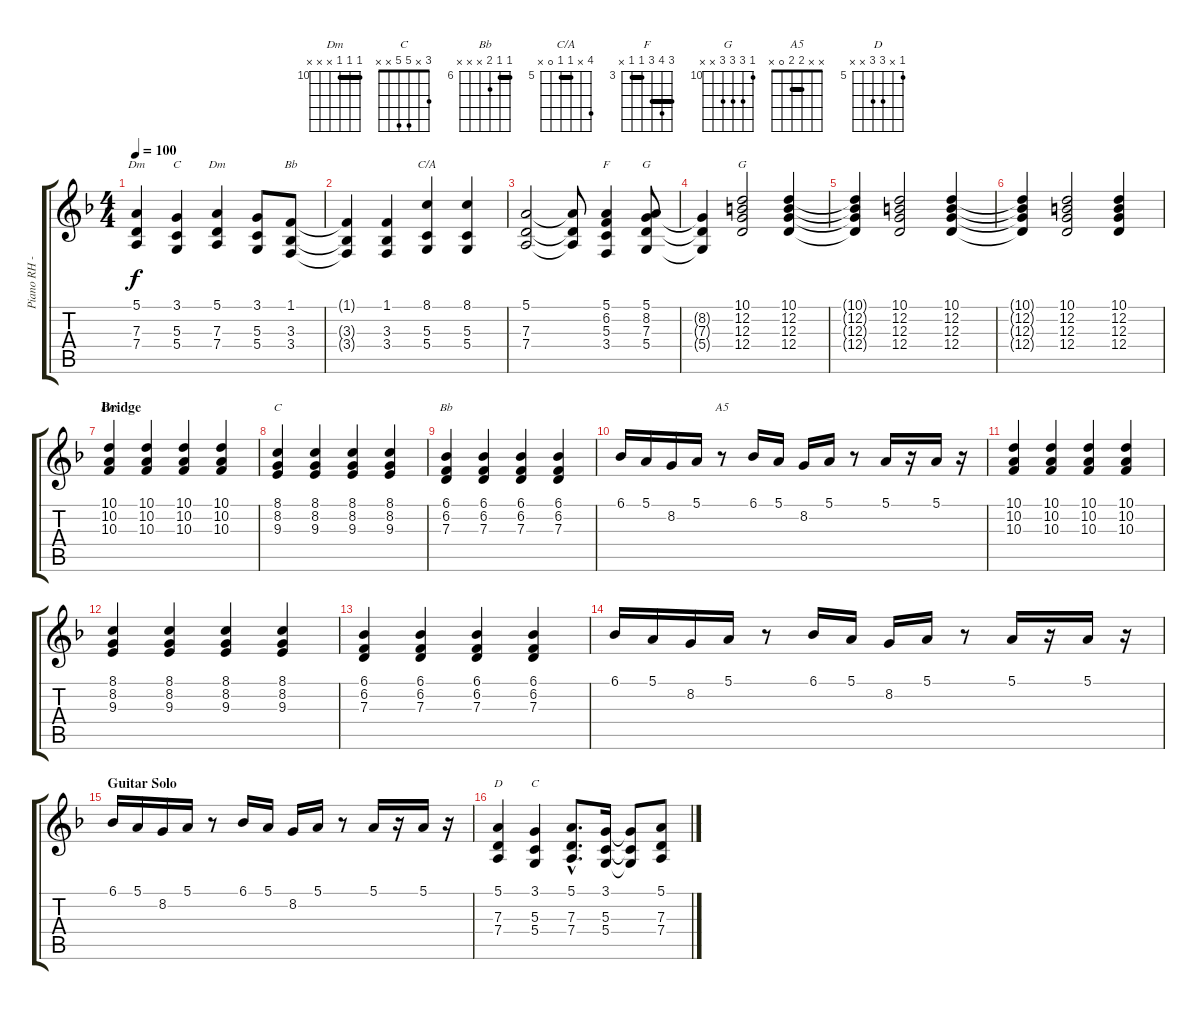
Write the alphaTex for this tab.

\track ("Piano RH - Jon Oliva" "Piano RH -") {instrument acousticgrandpiano}
\staff {score tabs}
\tuning (E4 B3 G3 D3 A2 E2) {hide}
\chord ("Dm" 1 3 2 0 x x)
\chord ("C" 0 1 0 2 3 x)
\chord ("Dm" 1 3 2 0 0 x)
\chord ("Bb" 1 3 3 0 1 x)
\chord ("C/A" 8 x 5 5 0 x) {firstfret 5 barre 5}
\chord ("F" 5 6 5 3 3 x) {firstfret 3 barre (3 5)}
\chord ("G" 3 0 0 0 2 3)
\chord ("G" 10 12 12 12 x x) {firstfret 10}
\chord ("Dm" 10 10 10 x x x) {firstfret 10 barre 10}
\chord ("C" 8 8 9 x x x) {firstfret 8 barre 8}
\chord ("Bb" 6 6 7 x x x) {firstfret 6 barre 6}
\chord ("A5" x x 2 2 0 x) {barre 2}
\chord ("D" 5 x 7 7 x x) {firstfret 5}
\chord ("C" 3 x 5 5 x x)
\ts (4 4)
\tempo 100
\clef g2
\ks f
(5.1 7.3 7.4).4{ch "Dm" dy f} (3.1 5.3 5.4).4{ch "C"} (5.1 7.3 7.4).4{ch "Dm"} (3.1 5.3 5.4).8 (1.1 3.3 3.4).8{ch "Bb"} |
(1.1{t} 3.3{t} 3.4{t}).4 (1.1 3.3 3.4).4 (8.1 5.3 5.4).4{ch "C/A"} (8.1 5.3 5.4).4 |
(5.1 7.3 7.4).2 (5.1{t} 7.3{t} 7.4{t}).8 (5.1 6.2 5.3 3.4).4{ch "F"} (5.1 8.2 7.3 5.4).8{ch "G"} |
(8.2{t} 7.3{t} 5.4{t}).4 (10.1 12.2 12.3 12.4).2{ch "G"} (10.1 12.2 12.3 12.4).4 |
(10.1{t} 12.2{t} 12.3{t} 12.4{t}).4 (10.1 12.2 12.3 12.4).2 (10.1 12.2 12.3 12.4).4 |
(10.1{t} 12.2{t} 12.3{t} 12.4{t}).4 (10.1 12.2 12.3 12.4).2 (10.1 12.2 12.3 12.4).4 |
\section ("" "Bridge")
(10.1 10.2 10.3).4{ch "Dm"} (10.1 10.2 10.3).4 (10.1 10.2 10.3).4 (10.1 10.2 10.3).4 |
(8.1 8.2 9.3).4{ch "C"} (8.1 8.2 9.3).4 (8.1 8.2 9.3).4 (8.1 8.2 9.3).4 |
(6.1 6.2 7.3).4{ch "Bb"} (6.1 6.2 7.3).4 (6.1 6.2 7.3).4 (6.1 6.2 7.3).4 |
6.1.16 5.1.16 8.2.16 5.1.16 r.8{ch "A5"} 6.1.16 5.1.16 8.2.16 5.1.16 r.8 5.1.16 r.16 5.1.16 r.16 |
(10.1 10.2 10.3).4 (10.1 10.2 10.3).4 (10.1 10.2 10.3).4 (10.1 10.2 10.3).4 |
(8.1 8.2 9.3).4 (8.1 8.2 9.3).4 (8.1 8.2 9.3).4 (8.1 8.2 9.3).4 |
(6.1 6.2 7.3).4 (6.1 6.2 7.3).4 (6.1 6.2 7.3).4 (6.1 6.2 7.3).4 |
6.1.16 5.1.16 8.2.16 5.1.16 r.8 6.1.16 5.1.16 8.2.16 5.1.16 r.8 5.1.16 r.16 5.1.16 r.16 |
\section ("" "Guitar Solo")
6.1.16 5.1.16 8.2.16 5.1.16 r.8 6.1.16 5.1.16 8.2.16 5.1.16 r.8 5.1.16 r.16 5.1.16 r.16 |
(5.1 7.3 7.4).4{ch "D" volume 13} (3.1 5.3 5.4).4{ch "C"} (5.1{hac} 7.3{hac} 7.4{hac}).8{d} (3.1 5.3 5.4).16 (3.1{t} 5.3{t} 5.4{t}).8 (5.1 7.3 7.4).8
